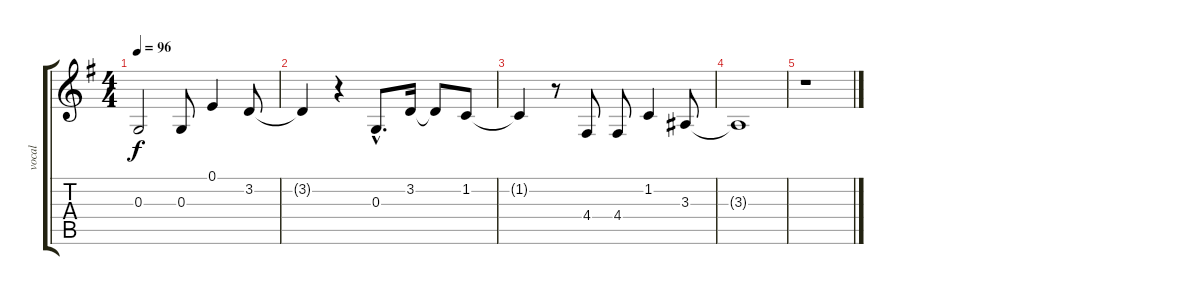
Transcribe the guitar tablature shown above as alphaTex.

\track ("vocal" "vocal") {instrument brightacousticpiano}
\staff {score tabs}
\tuning (E4 B3 G3 D3 A2 E2) {hide}
\ts (4 4)
\tempo 96
\clef g2
\ks g
0.3.2{dy f} 0.3.8 0.1.4 3.2.8 |
3.2{t}.4 r.4 0.3{hac}.8{d} 3.2.16 3.2{t}.8 1.2.8 |
1.2{t}.4 r.8 4.4.8 4.4.8 1.2.4 3.3.8 |
3.3{t}.1 |
r.1
